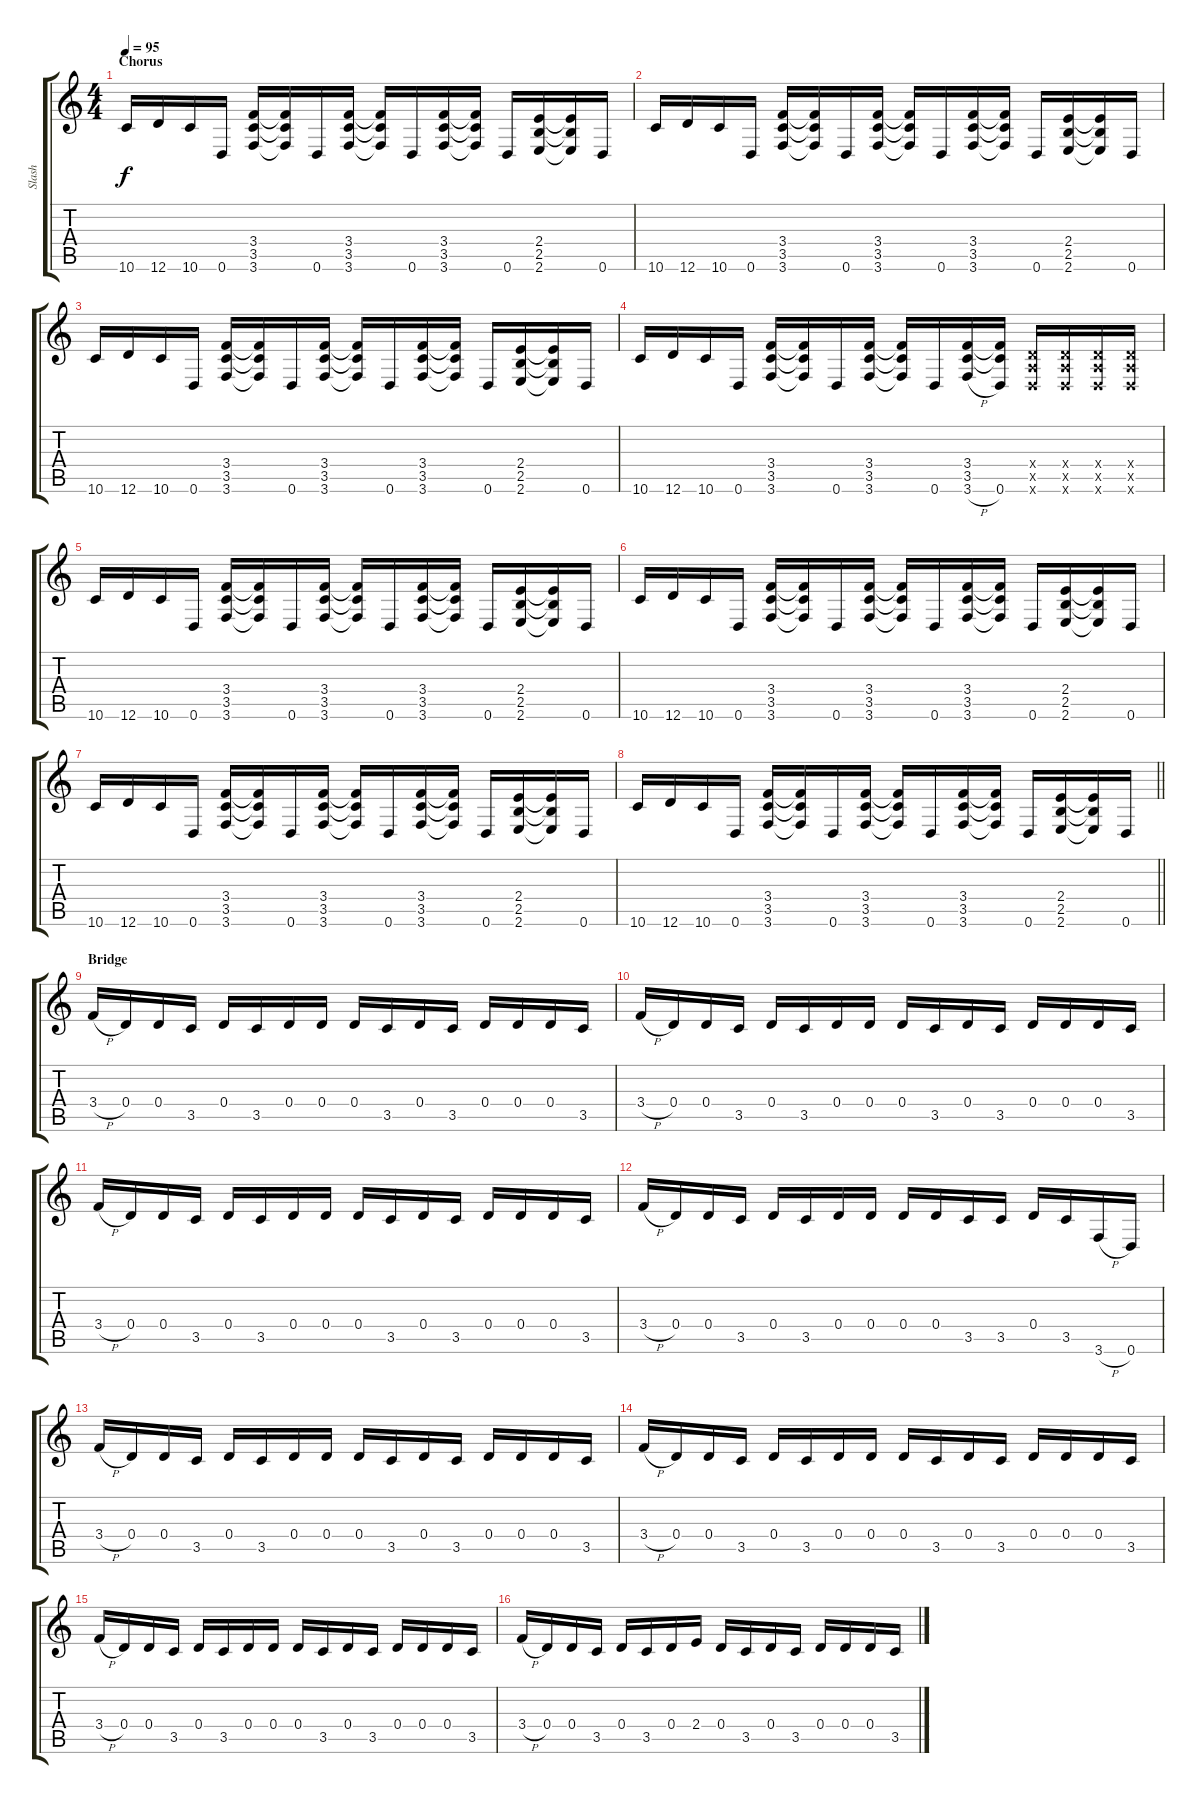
\track ("Slash" "Slash") {instrument electricguitarclean}
\staff {score tabs}
\tuning (E4 B3 G3 D3 A2 D2) {hide}
\ts (4 4)
\section ("" "Chorus")
\tempo 95
\clef g2
\ks c
10.6.16{dy f} 12.6.16 10.6.16 0.6.16 (3.4 3.5 3.6).16 (3.4{t} 3.5{t} 3.6{t}).16 0.6.16 (3.4 3.5 3.6).16 (3.4{t} 3.5{t} 3.6{t}).16 0.6.16 (3.4 3.5 3.6).16 (3.4{t} 3.5{t} 3.6{t}).16 0.6.16 (2.4 2.5 2.6).16 (2.4{t} 2.5{t} 2.6{t}).16 0.6.16 |
10.6.16 12.6.16 10.6.16 0.6.16 (3.4 3.5 3.6).16 (3.4{t} 3.5{t} 3.6{t}).16 0.6.16 (3.4 3.5 3.6).16 (3.4{t} 3.5{t} 3.6{t}).16 0.6.16 (3.4 3.5 3.6).16 (3.4{t} 3.5{t} 3.6{t}).16 0.6.16 (2.4 2.5 2.6).16 (2.4{t} 2.5{t} 2.6{t}).16 0.6.16 |
10.6.16 12.6.16 10.6.16 0.6.16 (3.4 3.5 3.6).16 (3.4{t} 3.5{t} 3.6{t}).16 0.6.16 (3.4 3.5 3.6).16 (3.4{t} 3.5{t} 3.6{t}).16 0.6.16 (3.4 3.5 3.6).16 (3.4{t} 3.5{t} 3.6{t}).16 0.6.16 (2.4 2.5 2.6).16 (2.4{t} 2.5{t} 2.6{t}).16 0.6.16 |
10.6.16 12.6.16 10.6.16 0.6.16 (3.4 3.5 3.6).16 (3.4{t} 3.5{t} 3.6{t}).16 0.6.16 (3.4 3.5 3.6).16 (3.4{t} 3.5{t} 3.6{t}).16 0.6.16 (3.4 3.5 3.6{h}).16 (3.4{t} 3.5{t} 0.6).16 (0.4{x} 0.5{x} 0.6{x}).16 (0.4{x} 0.5{x} 0.6{x}).16 (0.4{x} 0.5{x} 0.6{x}).16 (0.4{x} 0.5{x} 0.6{x}).16 |
10.6.16 12.6.16 10.6.16 0.6.16 (3.4 3.5 3.6).16 (3.4{t} 3.5{t} 3.6{t}).16 0.6.16 (3.4 3.5 3.6).16 (3.4{t} 3.5{t} 3.6{t}).16 0.6.16 (3.4 3.5 3.6).16 (3.4{t} 3.5{t} 3.6{t}).16 0.6.16 (2.4 2.5 2.6).16 (2.4{t} 2.5{t} 2.6{t}).16 0.6.16 |
10.6.16 12.6.16 10.6.16 0.6.16 (3.4 3.5 3.6).16 (3.4{t} 3.5{t} 3.6{t}).16 0.6.16 (3.4 3.5 3.6).16 (3.4{t} 3.5{t} 3.6{t}).16 0.6.16 (3.4 3.5 3.6).16 (3.4{t} 3.5{t} 3.6{t}).16 0.6.16 (2.4 2.5 2.6).16 (2.4{t} 2.5{t} 2.6{t}).16 0.6.16 |
10.6.16 12.6.16 10.6.16 0.6.16 (3.4 3.5 3.6).16 (3.4{t} 3.5{t} 3.6{t}).16 0.6.16 (3.4 3.5 3.6).16 (3.4{t} 3.5{t} 3.6{t}).16 0.6.16 (3.4 3.5 3.6).16 (3.4{t} 3.5{t} 3.6{t}).16 0.6.16 (2.4 2.5 2.6).16 (2.4{t} 2.5{t} 2.6{t}).16 0.6.16 |
\barLineRight lightlight
10.6.16 12.6.16 10.6.16 0.6.16 (3.4 3.5 3.6).16 (3.4{t} 3.5{t} 3.6{t}).16 0.6.16 (3.4 3.5 3.6).16 (3.4{t} 3.5{t} 3.6{t}).16 0.6.16 (3.4 3.5 3.6).16 (3.4{t} 3.5{t} 3.6{t}).16 0.6.16 (2.4 2.5 2.6).16 (2.4{t} 2.5{t} 2.6{t}).16 0.6.16 |
\section ("" "Bridge")
3.4{h}.16 0.4.16 0.4.16 3.5.16 0.4.16 3.5.16 0.4.16 0.4.16 0.4.16 3.5.16 0.4.16 3.5.16 0.4.16 0.4.16 0.4.16 3.5.16 |
3.4{h}.16 0.4.16 0.4.16 3.5.16 0.4.16 3.5.16 0.4.16 0.4.16 0.4.16 3.5.16 0.4.16 3.5.16 0.4.16 0.4.16 0.4.16 3.5.16 |
3.4{h}.16 0.4.16 0.4.16 3.5.16 0.4.16 3.5.16 0.4.16 0.4.16 0.4.16 3.5.16 0.4.16 3.5.16 0.4.16 0.4.16 0.4.16 3.5.16 |
3.4{h}.16 0.4.16 0.4.16 3.5.16 0.4.16 3.5.16 0.4.16 0.4.16 0.4.16 0.4.16 3.5.16 3.5.16 0.4.16 3.5.16 3.6{h}.16 0.6.16 |
3.4{h}.16 0.4.16 0.4.16 3.5.16 0.4.16 3.5.16 0.4.16 0.4.16 0.4.16 3.5.16 0.4.16 3.5.16 0.4.16 0.4.16 0.4.16 3.5.16 |
3.4{h}.16 0.4.16 0.4.16 3.5.16 0.4.16 3.5.16 0.4.16 0.4.16 0.4.16 3.5.16 0.4.16 3.5.16 0.4.16 0.4.16 0.4.16 3.5.16 |
3.4{h}.16 0.4.16 0.4.16 3.5.16 0.4.16 3.5.16 0.4.16 0.4.16 0.4.16 3.5.16 0.4.16 3.5.16 0.4.16 0.4.16 0.4.16 3.5.16 |
3.4{h}.16 0.4.16 0.4.16 3.5.16 0.4.16 3.5.16 0.4.16 2.4.16 0.4.16 3.5.16 0.4.16 3.5.16 0.4.16 0.4.16 0.4.16 3.5.16
